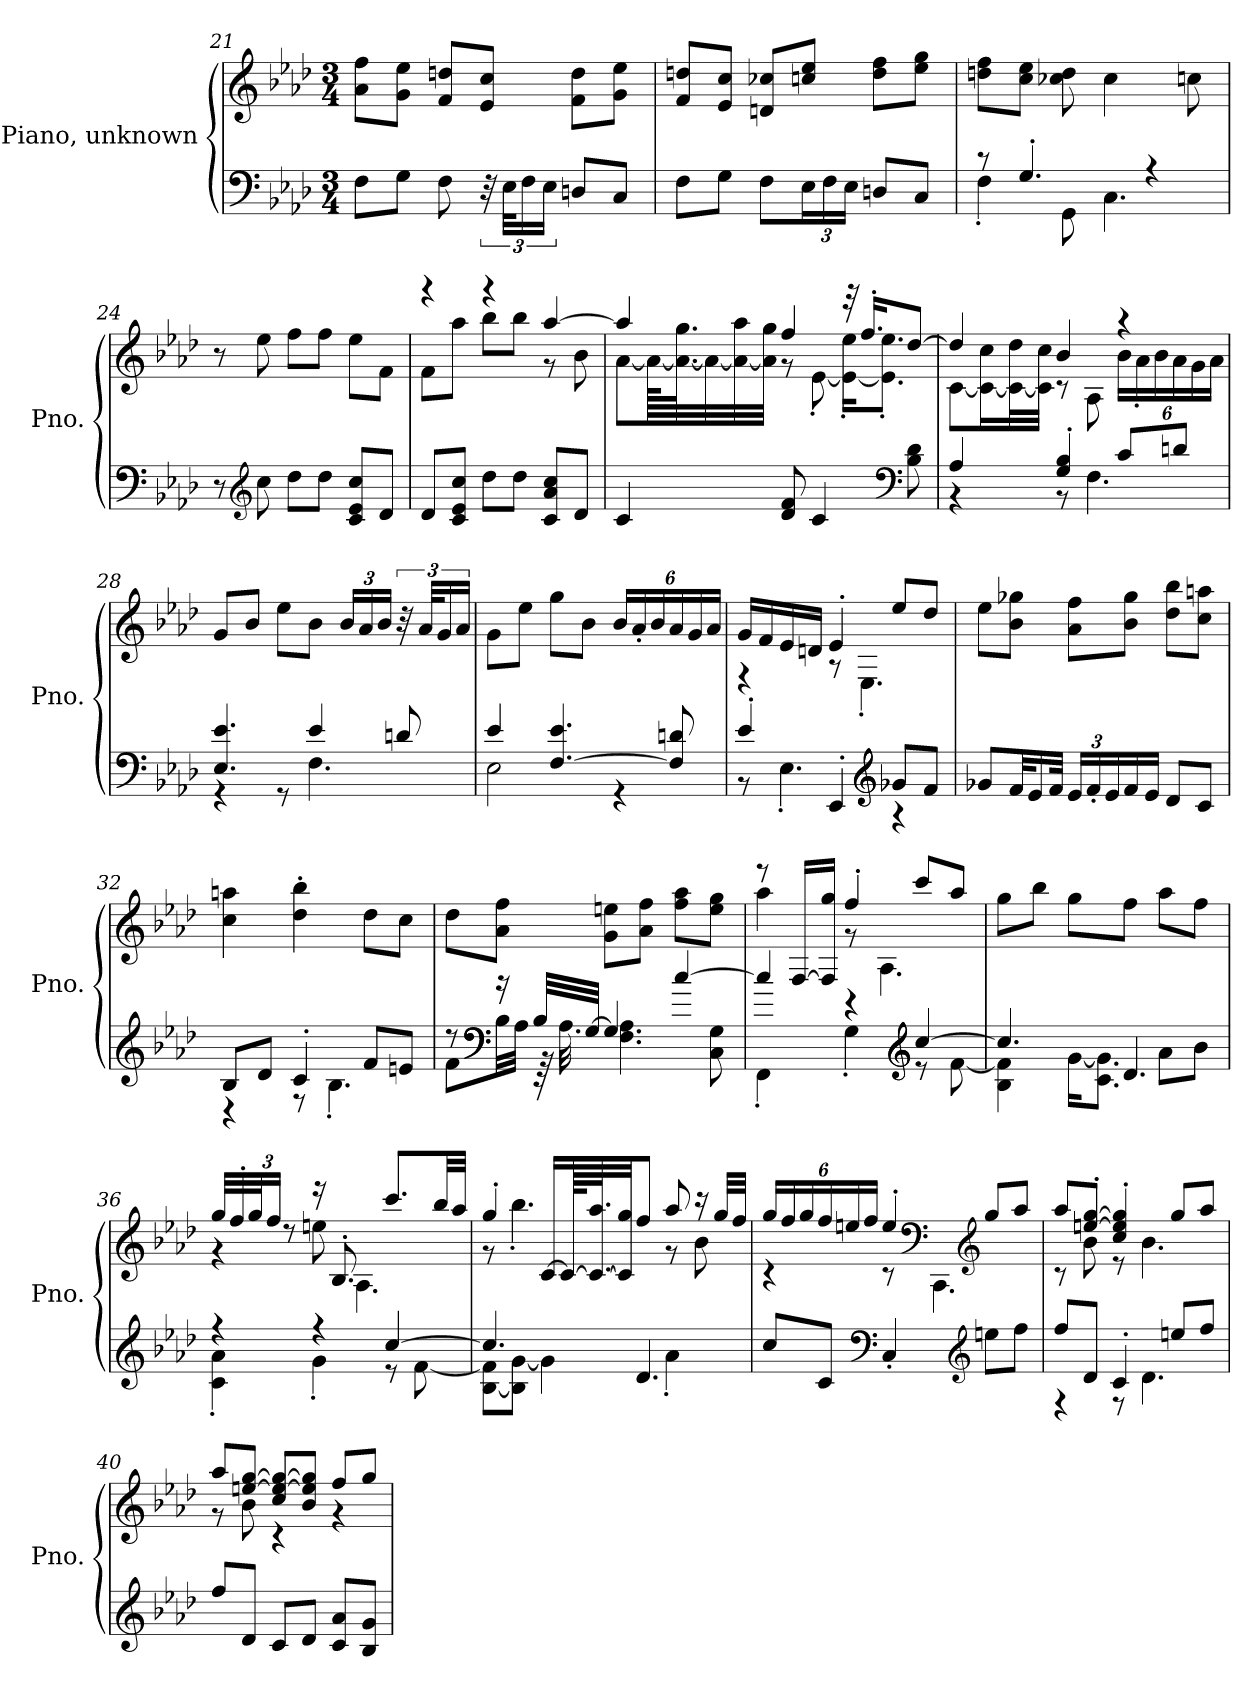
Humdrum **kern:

**kern	**kern
*part1	*part1
*staff2	*staff1
*I"Piano, unknown	*
*I'Pno.	*
!!LO:PB:g=z
*clefF4	*clefG2
*k[b-e-a-d-]	*k[b-e-a-d-]
*M3/4	*M3/4
=21	=21
8F\L	8a-\ 8ff\L
8G\J	8g\ 8ee-\J
8F\	8f/ 8ddn/L
48r	8e-/ 8cc/J
48E-\KLL	.
24F\	.
24E-\JJ	.
8Dn/L	8f\ 8dd\L
8C/J	8g\ 8ee-\J
=22	=22
8F\L	8f/ 8ddn/L
8G\J	8e-/ 8cc/J
8F\L	8dn/ 8cc-X/L
*Xbrackettup	*
24E-\L	8ccn/ 8ee-/J
24F\	.
24E-\JJ	.
8Dn/L	8dd\ 8ff\L
8C/J	8ee-\ 8gg\J
=23	=23
*^	*
8r	4F'\	8ddn\ 8ff\L
4.G'/	.	8cc\ 8ee-\J
.	8GG\	8cc-X\ 8dd\
.	4.C\	4cc-\
4r	.	.
.	.	8ccn\
*v	*v	*
=24	=24
8r	8r
*clefG2	*
8cc\	8ee-\
8dd-\L	8ff\L
8dd-\J	8ff\J
8c/ 8e-/ 8cc/L	8ee-\L
8d-/J	8f\J
!!LO:LB:g=z
=25	=25
*	*^
8d-/L	4r	8f\L
8c/ 8e-/ 8cc/J	.	8aa-\J
8dd-\L	4r	8bb-\L
8dd-\J	.	8bb-\J
8c/ 8a-/ 8cc/L	[4aa-/	8r
8d-/J	.	8b-\
=26	=26	=26
4c/	4aa-/]	[8a-\L
.	.	128a-\KLLL_
.	.	64.a-\_ 64.gg\J
.	.	32a-\_
.	.	32a-\_ 32aa-\
.	.	32a-\] 32gg\JJJ
8d-/ 8f/	4ff/	8r
4c/	.	[8e-'\
.	32r	16e-\_' 16ee-\'KL
.	16.ff'/KL	.
.	.	8.e-\]' 8.ee-\'J
*clefF4	*	*
8B-\ 8d-\	[8dd-/J	.
=27	=27	=27
*^	*	*
4A-/	4r	4dd-/]	[8c\L
.	.	.	16c\_ 16cc\L
.	.	.	32c\_ 32dd-\L
.	.	.	32c\] 32cc\JJJ
4G/' 4B-/'	8r	4b-/	8r
.	4.F\	.	8A-\
*	*	*	*Xbrackettup
8c/L	.	4r	24b-\LL
.	.	.	24a-'\
.	.	.	24b-\
8dn/J	.	.	24a-\
.	.	.	24g\
.	.	.	24a-\JJ
*	*	*v	*v
!!LO:LB:g=z
=28	=28	=28
4.E-/ 4.e-/	4r	8g/L
.	.	8b-/J
.	8r	8ee-\L
4e-/	4.F\	8b-\J
.	.	24b-/LL
.	.	24a-/
.	.	24b-/JJ
*	*	*brackettup
8dn/	.	48r
.	.	48a-/KLL
.	.	24g/
.	.	24a-/JJ
=29	=29	=29
4e-/	2E-\	8g\L
.	.	8ee-\J
[4.F/ 4.e-/	.	8gg\L
.	.	8b-\J
*	*	*Xbrackettup
.	4r	24b-/LL
.	.	24a-'/
.	.	24b-/
8F/] 8dn/	.	24a-/
.	.	24g/
.	.	24a-/JJ
=30	=30	=30
*	*	*^
4e-'/	8r	16g/LL	4r
.	.	16f/	.
.	4.E-'\	16e-/	.
.	.	16dn/JJ	.
4EE-'/	.	4e-'/	8r
.	.	.	4.E-'\
*clefG2	*	*	*
8g-X/L	4r	8ee-/L	.
8f/J	.	8dd-/J	.
*v	*v	*	*
*	*v	*v
!!LO:LB:g=z
=31	=31
8g-X/L	8ee-\L
32f/KL	8b-\ 8gg-X\J
16e-/	.
32f/JJk	.
24e-/LL	8a-\ 8ff\L
24f'/	.
24e-/	.
16f/	8b-\ 8gg-\J
16e-/JJ	.
8d-/L	8dd-\ 8bb-\L
8c/J	8cc\ 8aan\J
=32	=32
*^	*
8B-/L	4r	4cc\ 4aan\
8d-/J	.	.
4c'/	8r	4dd-\' 4bb-\'
.	4.B-'\	.
8f/L	.	8dd-\L
8en/J	.	8cc\J
=33	=33	=33
8r	8f\L	8dd-\L
*clefF4	*	*
16r	32B-\LL	8a-\ 8ff\J
.	32A-\JJJ	.
32B-/LLL	64r	.
.	32.A-\	.
[32G/JJJ	.	.
4G/]	4.F\ 4.A-\	8g\ 8een\L
.	.	8a-\ 8ff\J
[4cc/	.	8ff\ 8aa-\L
.	8C\ 8G\	8ee\ 8gg\J
!!LO:LB:g=z
=34	=34	=34
*	*	*^
4cc/]	4FF'\	8r	4aa-\
.	.	[16F/LL	.
.	.	16F/] 16gg/JJ	.
4r	4G'\	4ff'/	8r
.	.	.	4.A-\
*clefG2	*	*	*
[4cc/	8r	8ccc/L	.
.	[8f\	8aa-/J	.
*	*	*v	*v
=35	=35	=35
4.cc/]	4B-\ 4f\]	8gg\L
.	.	8bb-\J
.	[16g\KL	8gg\L
.	8.c\ 8.g\]J	.
4.d-/	.	8ff\J
.	8a-\L	8aa-\L
.	8b-\J	8ff\J
=36	=36	=36
*	*	*^
4r	4c\' 4a-\'	32gg/LLL	4r
.	.	32ff'/	.
.	.	48gg/J	.
.	.	24ff/JJ	.
.	.	8r	.
4r	4g'\	16r	8een\
.	.	8.B-'/	.
.	.	.	4.A-\
[4cc/	8r	8.ccc/L	.
.	[8f\	.	.
.	.	32bb-/LL	.
.	.	32aa-/JJJ	.
!!LO:LB:g=z	!!
=37	=37	=37	=37
4.cc/]	[8B-\ 8f\]L	4gg'/	8r
.	8B-\] [8g\J	.	4.bb-'\
.	4g\]	[16c/LL	.
.	.	128c/KLL_	.
.	.	64.c/_ 64.aa-/J	.
.	.	32c/] 32gg/JJ	.
4.d-/	.	8ff/J	.
.	4a-'\	8aa-/	8r
.	.	16r	8b-\
.	.	32gg/LLL	.
.	.	32ff/JJJ	.
*v	*v	*	*
=38	=38	=38
8cc/L	24gg/LL	4r
.	24ff/	.
.	24gg/	.
8c/J	24ff/	.
.	24een/	.
.	24ff/JJ	.
*clefF4	*	*
4C'/	4ee'/	8r
*	*clefF4	*
.	.	4.CC\
*clefG2	*clefG2	*
8een\L	8gg/L	.
8ff\J	8aa-/J	.
=39	=39	=39
*^	*	*
8ff/L	4r	8aa-/L	8r
8d-/J	.	[8een/' [8gg/'J	8b-\
4c'/	8r	4cc/' 4ee/]' 4gg/]'	8r
.	4.d-\	.	4.b-\
8een/L	.	8gg/L	.
8ff/J	.	8aa-/J	.
*v	*v	*	*
!!LO:PB:g=z	!!
=40	=40	=40
8ff/L	8aa-/L	8r
8d-/J	[8een/ [8gg/J	8b-\
8c/L	8cc/ 8ee/_ 8gg/_L	4r
8d-/J	8b-/ 8ee/] 8gg/]J	.
8c/ 8a-/L	8ff/L	4r
8B-/ 8g/J	8gg/J	.
*	*v	*v
=	=
*-	*-
